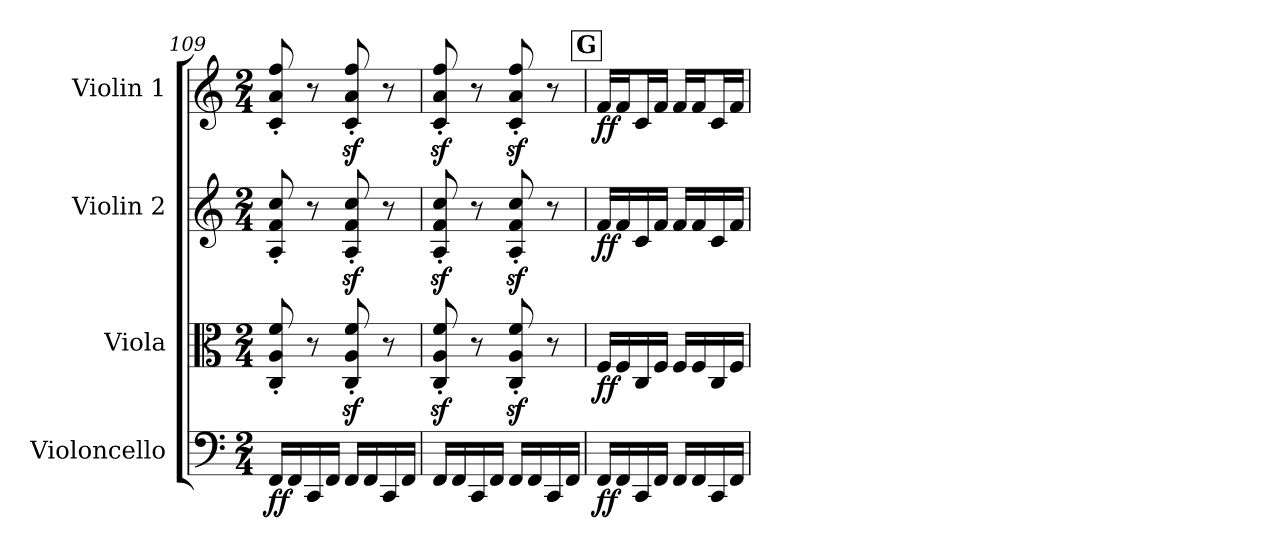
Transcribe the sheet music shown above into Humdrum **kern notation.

**kern	**dynam	**kern	**dynam	**kern	**dynam	**kern	**dynam
*part4	*part4	*part3	*part3	*part2	*part2	*part1	*part1
*staff4	*staff4	*staff3	*staff3	*staff2	*staff2	*staff1	*staff1
*I"Violoncello	*	*I"Viola	*	*I"Violin 2	*	*I"Violin 1	*
*I'Vc	*	*I'Vla	*	*I'Vln	*	*I'Vln	*
*clefF4	*	*clefC3	*	*clefG2	*	*clefG2	*
*k[]	*	*k[]	*	*k[]	*	*k[]	*
*M2/4	*	*M2/4	*	*M2/4	*	*M2/4	*
=109	=109	=109	=109	=109	=109	=109	=109
!	!LO:DY:b	!	!LO:DY:b	!	!LO:DY:b	!	!LO:DY:b
16FF/LL	ff	8C/' 8A/' 8f/'	other-dynamics	8A/' 8f/' 8cc/'	other-dynamics	8c/' 8a/' 8ff/'	other-dynamics
16FF/	.	.	.	.	.	.	.
16CC/	.	8r	.	8r	.	8r	.
16FF/JJ	.	.	.	.	.	.	.
16FF/LL	.	8C/z<' 8A/z<' 8f/z<'	.	8A/z<' 8f/z<' 8cc/z<'	.	8c/z<' 8a/z<' 8ff/z<'	.
16FF/	.	.	.	.	.	.	.
16CC/	.	8r	.	8r	.	8r	.
16FF/JJ	.	.	.	.	.	.	.
=110	=110	=110	=110	=110	=110	=110	=110
16FF/LL	.	8C/z<' 8A/z<' 8f/z<'	.	8A/z<' 8f/z<' 8cc/z<'	.	8c/z<' 8a/z<' 8ff/z<'	.
16FF/	.	.	.	.	.	.	.
16CC/	.	8r	.	8r	.	8r	.
16FF/JJ	.	.	.	.	.	.	.
16FF/LL	.	8C/z<' 8A/z<' 8f/z<'	.	8A/z<' 8f/z<' 8cc/z<'	.	8c/z<' 8a/z<' 8ff/z<'	.
16FF/	.	.	.	.	.	.	.
16CC/	.	8r	.	8r	.	8r	.
16FF/JJ	.	.	.	.	.	.	.
!!LO:REH:place=s1:a:B:cj:fs=14:t=G
=111	=111	=111	=111	=111	=111	=111	=111
!	!LO:DY:b	!	!LO:DY:b	!	!LO:DY:b	!	!LO:DY:b
16FF/LL	ff	16F/LL	ff	16f/LL	ff	16f/LL	ff
16FF/	.	16F/	.	16f/	.	16f/J	.
16CC/	.	16C/	.	16c/	.	16c/L	.
16FF/JJ	.	16F/JJ	.	16f/JJ	.	16f/JJ	.
16FF/LL	.	16F/LL	.	16f/LL	.	16f/LL	.
16FF/	.	16F/	.	16f/	.	16f/J	.
16CC/	.	16C/	.	16c/	.	16c/L	.
16FF/JJ	.	16F/JJ	.	16f/JJ	.	16f/JJ	.
=	=	=	=	=	=	=	=
*-	*-	*-	*-	*-	*-	*-	*-
